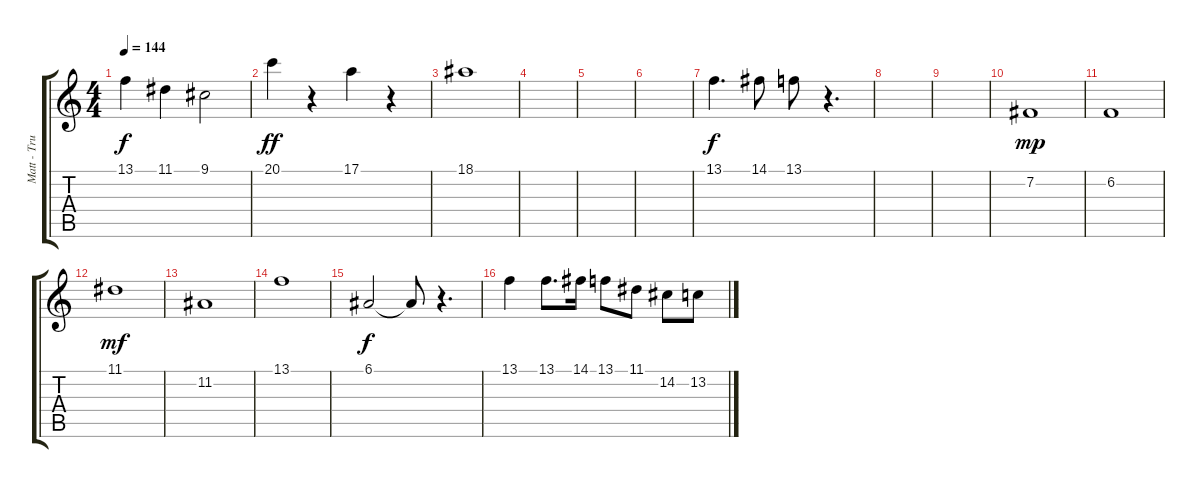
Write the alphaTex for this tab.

\track ("Matt - Trumpet" "Matt - Tru") {instrument trumpet}
\staff {score tabs}
\tuning (E4 B3 G3 D3 A2 E2) {hide}
\ts (4 4)
\tempo 144
\clef g2
\ks c
13.1.4{dy f} 11.1.4 9.1.2 |
20.1.4{dy ff} r.4 17.1.4 r.4 |
18.1.1 |
|
|
|
13.1.4{d dy f} 14.1.8 13.1.8 r.4{d} |
|
|
7.2.1{dy mp} |
6.2.1 |
11.1.1{dy mf} |
11.2.1 |
13.1.1 |
6.1.2{dy f} 6.1{t}.8 r.4{d} |
13.1.4 13.1.8{d} 14.1.16 13.1.8 11.1.8 14.2.8 13.2.8
